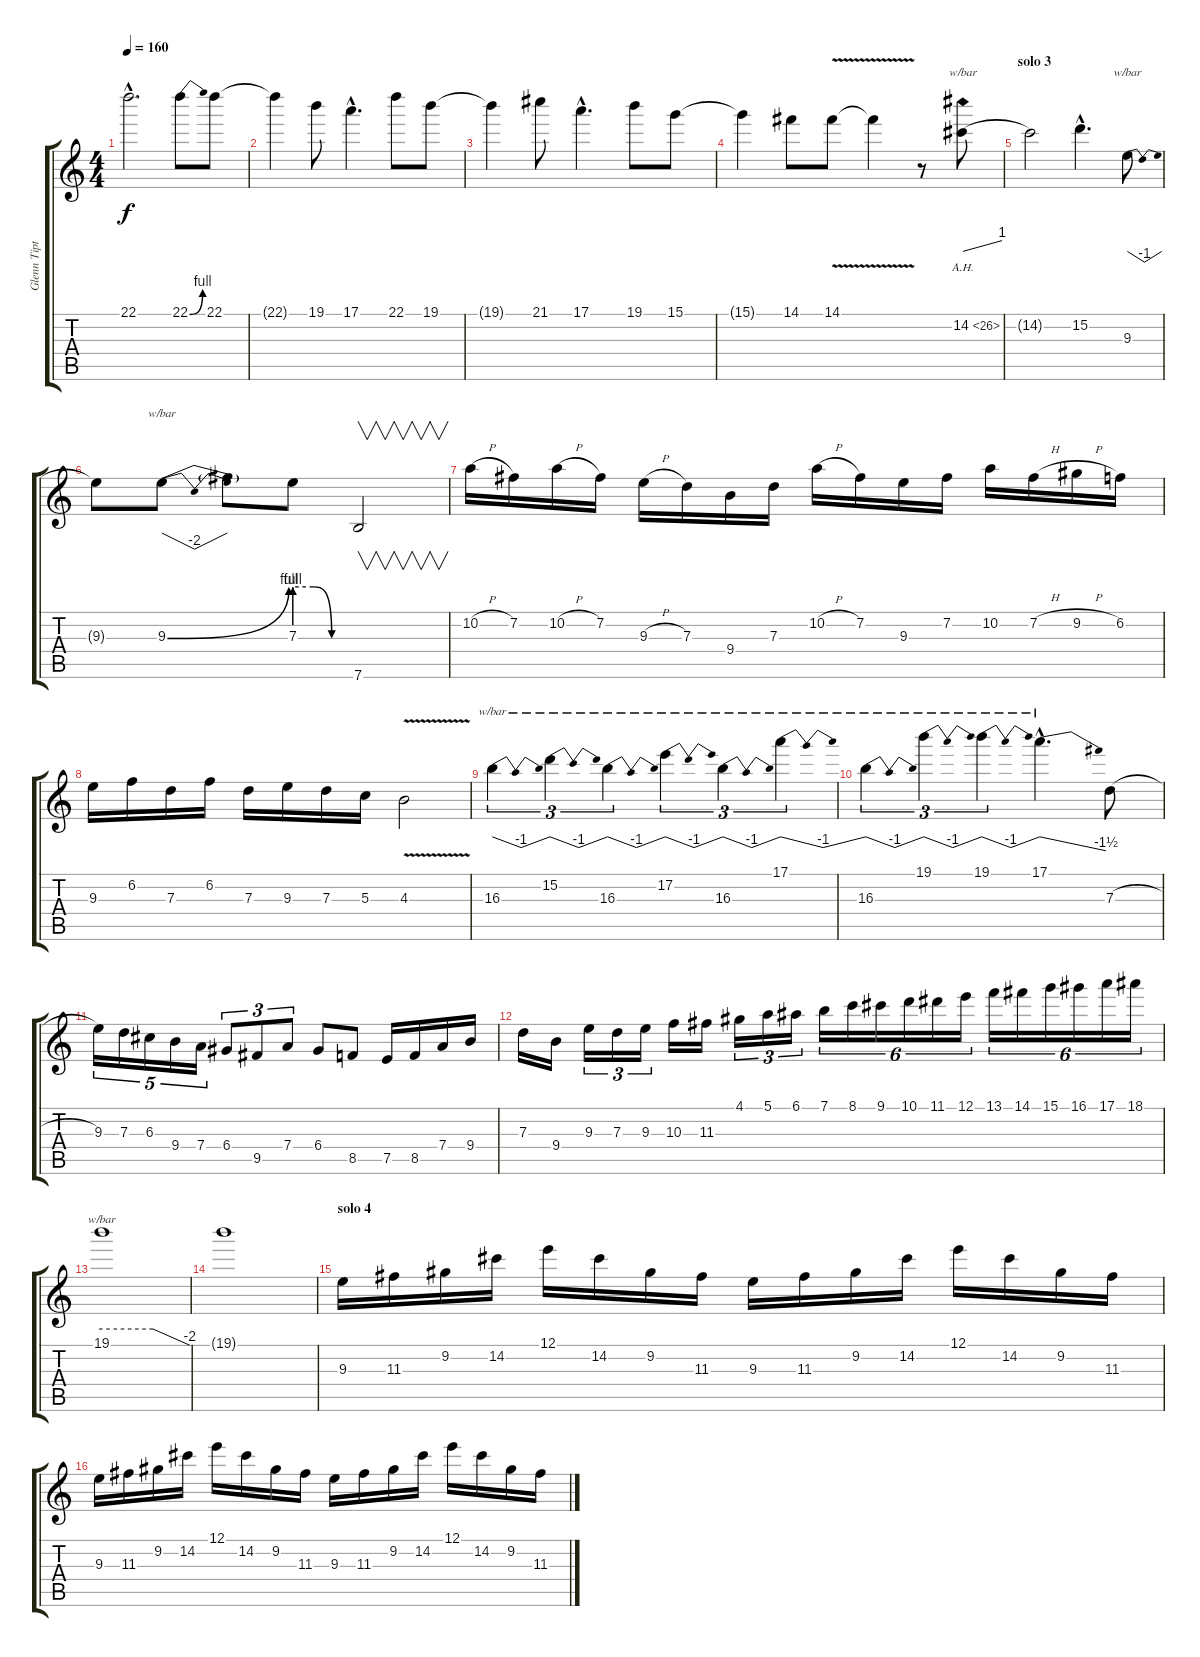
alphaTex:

\track ("Glenn Tipton" "Glenn Tipt") {instrument distortionguitar}
\staff {score tabs}
\tuning (E4 B3 G3 D3 A2 E2) {hide}
\ts (4 4)
\tempo 160
\clef g2
\ks c
22.1{hac t}.2{d dy f} 22.1{be (bend 0 0 60 4)}.8 22.1.8 |
22.1{t}.4 19.1.8 17.1{hac}.4{d} 22.1.8 19.1.8 |
19.1{t}.4 21.1.8 17.1{hac}.4{d} 19.1.8 15.1.8 |
15.1{t}.4 14.1.8 14.1{v}.8 14.1{t}.4 r.8{volume 15} 14.2{ah 12}.8{tbe (dive default 0 0 60 4)} |
\section ("" "solo 3")
14.2{t}.2 15.2{hac}.4{d} 9.3.8{tbe (dip default 0 0 30 -4 60 0)} |
9.3{t}.8 9.3{be (bend 0 0 60 4)}.8{tbe (dip default 0 0 30 -8 60 0)} 9.3{t}.8 7.3{be (custom 0 4 20 4 40 0 60 0)}.8 7.6.2{v} |
10.2{h}.16 7.2.16 10.2{h}.16 7.2.16 9.3{h}.16 7.3.16 9.4.16 7.3.16 10.2{h}.16 7.2.16 9.3.16 7.2.16 10.2.16 7.2{h}.16 9.2{h}.16 6.2.16 |
9.3.16 6.2.16 7.3.16 6.2.16 7.3.16 9.3.16 7.3.16 5.3.16 4.3{v}.2 |
16.3.4{tu (3 2) tbe (dip default 0 0 30 -4 60 0)} 15.2.4{tu (3 2) tbe (dip default 0 0 30 -4 60 0)} 16.3.4{tu (3 2) tbe (dip default 0 0 30 -4 60 0)} 17.2.4{tu (3 2) tbe (dip default 0 0 30 -4 60 0)} 16.3.4{tu (3 2) tbe (dip default 0 0 30 -4 60 0)} 17.1.4{tu (3 2) tbe (dip default 0 0 30 -4 60 0)} |
16.3.4{tu (3 2) tbe (dip default 0 0 30 -4 60 0)} 19.1.4{tu (3 2) tbe (dip default 0 0 30 -4 60 0)} 19.1.4{tu (3 2) tbe (dip default 0 0 30 -4 60 0)} 17.1{hac}.4{d tbe (dive default 0 0 60 -6)} 7.3{h}.8 |
9.3.16{tu (5 4)} 7.3.16{tu (5 4)} 6.3.16{tu (5 4)} 9.4.16{tu (5 4)} 7.4.16{tu (5 4)} 6.4.8{tu (3 2)} 9.5.8{tu (3 2)} 7.4.8{tu (3 2)} 6.4.8 8.5.8 7.5.16 8.5.16 7.4.16 9.4.16 |
7.3.16 9.4.16 9.3.16{tu (3 2)} 7.3.16{tu (3 2)} 9.3.16{tu (3 2)} 10.3.16 11.3.16 4.1.16{tu (3 2)} 5.1.16{tu (3 2)} 6.1.16{tu (3 2)} 7.1.16{tu (6 4)} 8.1.16{tu (6 4)} 9.1.16{tu (6 4)} 10.1.16{tu (6 4)} 11.1.16{tu (6 4)} 12.1.16{tu (6 4)} 13.1.16{tu (6 4)} 14.1.16{tu (6 4)} 15.1.16{tu (6 4)} 16.1.16{tu (6 4)} 17.1.16{tu (6 4)} 18.1.16{tu (6 4)} |
19.1.1{tbe (custom default 0 0 35 0 60 -8)} |
19.1{t}.1 |
\section ("" "solo 4")
9.3.16 11.3.16 9.2.16 14.2.16 12.1.16 14.2.16 9.2.16 11.3.16 9.3.16 11.3.16 9.2.16 14.2.16 12.1.16 14.2.16 9.2.16 11.3.16 |
9.3.16 11.3.16 9.2.16 14.2.16 12.1.16 14.2.16 9.2.16 11.3.16 9.3.16 11.3.16 9.2.16 14.2.16 12.1.16 14.2.16 9.2.16 11.3.16
